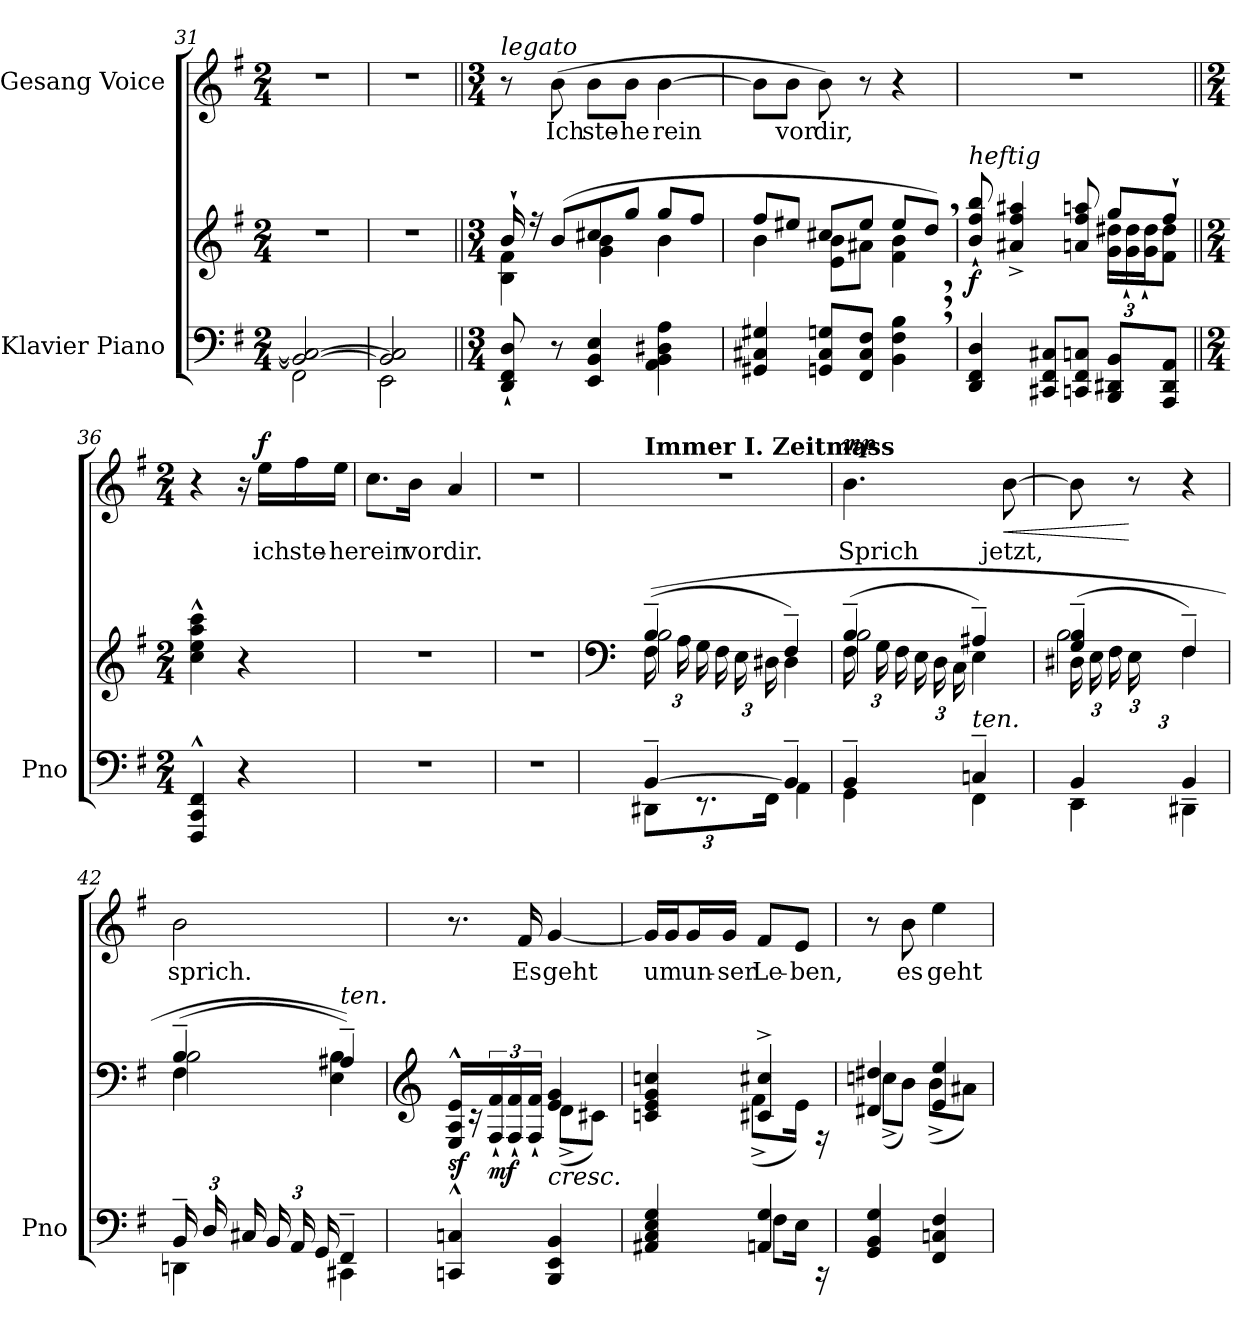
**kern	**kern	**dynam	**kern	**text	**dynam
*part2	*part2	*part2	*part1	*part1	*part1
*staff3	*staff2	*staff2/3	*staff1	*staff1	*staff1
*I"Klavier Piano	*	*	*I"Gesang Voice	*	*
*I'Pno	*	*	*	*	*
*clefF4	*clefG2	*	*clefG2	*	*
*k[f#]	*k[f#]	*	*k[f#]	*	*
*M2/4	*M2/4	*	*M2/4	*	*
=31	=31	=31	=31	=31	=31
*^	*	*	*	*	*
2BB-/_ 2C#/_	2FF#\	2r	.	2r	.	.
=32	=32	=32	=32	=32	=32	=32
2BB-/] 2C#/]	2EE\	2r	.	2r	.	.
*v	*v	*	*	*	*	*
=33||	=33||	=33||	=33||	=33||	=33||
*M3/4	*M3/4	*	*M3/4	*	*
*^	*^	*	*	*	*
!	!	!	!	!	!LO:TX:i:t=legato	!	!
*v	*v	*	*	*	*	*	*
8DD/` 8FF#/` 8D/`	16b`/	4B\ 4f#\	.	8r	.	.
.	16r	.	.	.	.	.
!	!	!	!LO:DY:b	!	!	!
!	!	!	!LO:DY:n=1:b	!	!	!
8r	(8b/L	.	mf other-dynamics	(8b\	Ich	.
4EE/ 4BB/ 4E/	8cc#X/	4g\ 4b\	.	8b\L	ste-	.
.	8gg/J	.	.	8b\J	-he	.
4AA\ 4BB\ 4D#X\ 4A\	8gg/L	4b\	.	[4b\	rein	.
.	8ff#/J	.	.	.	.	.
=34	=34	=34	=34	=34	=34	=34
4GG#X/ 4C#X/ 4G#X/	8ff#/L	4b\	.	8b\L]	.	.
.	8ee#X/J	.	.	8b\J	vor	.
8GGn/ 8C#/ 8Gn/L	8cc#X/L	8e\ 8b\L	.	8b\)	dir,	.
8FF#/ 8C#/ 8F#/J	8ee#/J	8a#X\J	.	8r	.	.
4BB\, 4F#\, 4B\,	8ee#/L	4f#\ 4b\	.	4r	.	.
.	8dd,/J)	.	.	.	.	.
=35	=35	=35	=35	=35	=35	=35
!	!LO:TX:i:t=heftig	!	!	!	!	!
!	!	!	!LO:DY:b	!	!	!
4DD/ 4FF#/ 4D/	8b/`> 8ff#/`> 8bb/`>	2ryy	f	2.r	.	.
.	4a#X/^> 4ff#/^> 4aa#X/^>	.	.	.	.	.
8CC#X/ 8FF#/ 8C#X/L	.	.	.	.	.	.
8CCn/ 8FF#/ 8Cn/J	8an/ 8ff#/ 8aan/	.	.	.	.	.
*	*	*Xbrackettup	*	*	*	*
8BBB/ 8DD#X/ 8BB/L	8gg/L	24g\ 24dd#X\LL	.	.	.	.
.	.	24g\`> 24dd#\`>	.	.	.	.
.	.	24g\`> 24dd#\`>J	.	.	.	.
8AAA/ 8DD#/ 8AA/J	8ff#`/J	8f#\ 8dd#\J	.	.	.	.
*	*v	*v	*	*	*	*
=36||	=36||	=36||	=36||	=36||	=36||
*M2/4	*M2/4	*	*M2/4	*	*
4FFF#/^^ 4CC/^^ 4FF#/^^	4cc\^^ 4ee\^^ 4aa\^^ 4ccc\^^	.	4r	.	.
4r	4r	.	16r	.	.
!	!	!	!	!	!LO:DY:a
.	.	.	16ee\LL	ich	f
.	.	.	16ff#\	ste-	.
.	.	.	16ee\JJ	-he	.
=37	=37	=37	=37	=37	=37
2r	2r	.	8.cc\L	rein	.
.	.	.	16b\Jk	vor	.
.	.	.	4a/	dir.	.
=38	=38	=38	=38	=38	=38
2r	2r	.	2r	.	.
=39	=39	=39	=39	=39	=39
*	*clefF4	*	*	*	*
*^	*	*	*	*	*
*	*Xbrackettup	*	*	*	*	*
*	*	*^	*	*	*	*
*	*	*	*^	*	*	*	*
!	!	!	!	!	!	!LO:TX:a:B:t=Immer I. Zeitmass	!	!
[4BB~/	12DD#X\L	((4B~/	24F#\LL	2B\	.	2r	.	.
.	.	.	24A\L	.	.	.	.	.
.	12.r	.	24G\	.	.	.	.	.
.	.	.	24F#\	.	.	.	.	.
.	.	.	24E\	.	.	.	.	.
.	24FF#\Jk	.	24D#X\JJ	.	.	.	.	.
4BB~/]	4AA\	4F#~/)	4D#\	.	.	.	.	.
=40	=40	=40	=40	=40	=40	=40	=40	=40
!	!	!	!	!	!	!	!	!LO:DY:a
4BB~/	4GG\	(4B~/	24F#\LL	2B\	.	4.b\	Sprich	mp
.	.	.	24G\L	.	.	.	.	.
.	.	.	24F#\	.	.	.	.	.
.	.	.	24E\	.	.	.	.	.
.	.	.	24D\	.	.	.	.	.
.	.	.	24C\JJ	.	.	.	.	.
!LO:TX:i:t=ten.	!	!	!	!	!	!	!	!
4Cn~/	4FF#\	4A#X~/)	4E\	.	.	.	.	.
!	!	!	!	!	!	!	!	!LO:HP:b
.	.	.	.	.	.	[8b\	jetzt,	<
=41	=41	=41	=41	=41	=41	=41	=41	=41
*	*^	*	*	*	*	*	*	*
6ryy	4BB~/	4EE\	(4G/~ 4B/~	24D#X\LL	2B\	.	8b\]	.	.
.	.	.	.	24E\L	.	.	.	.	.
.	.	.	.	24F#\	.	.	.	.	.
.	.	.	.	24E\	.	.	8r	.	[
24D/	.	.	.	12ryy	.	.	.	.	.
24C/JJ	.	.	.	.	.	.	.	.	.
4ryy	4BB~/	4DD#X\	4F#~/)	4F#\	.	.	4r	.	.
*	*v	*v	*	*	*	*	*	*	*
=42	=42	=42	=42	=42	=42	=42	=42	=42
24BB~/LL	4DDn\	(4B~/	4F#\	2B\	.	2b\	sprich.	.
24D/L	.	.	.	.	.	.	.	.
24C#X/	.	.	.	.	.	.	.	.
24BB/	.	.	.	.	.	.	.	.
24AA/	.	.	.	.	.	.	.	.
24GG/JJ	.	.	.	.	.	.	.	.
!	!	!LO:TX:i:t=ten.	!	!	!	!	!	!
4FF#~/	4CC#X\	4A#X~/))	4E\ 4B\	.	.	.	.	.
*v	*v	*	*	*	*	*	*	*
*	*v	*v	*v	*	*	*	*
=43	=43	=43	=43	=43	=43
*	*clefG2	*	*	*	*
*^	*^	*	*	*	*
!	!	!	!	!LO:DY:b	!	!	!
*v	*v	*	*	*	*	*	*
4CCn/^^ 4Cn/^^	16E/^^ 16A/^^ 16e/^^LL	4ryy	sf	8.r	.	.
.	16r	.	.	.	.	.
*	*brackettup	*	*	*	*	*
!	!	!	!LO:DY:b	!	!	!
.	24F#/`> 24f#/`>	.	mf	.	.	.
.	24F#/`> 24f#/`>	.	.	.	.	.
.	.	.	.	16f#/	Es	.
.	24F#/`> 24f#/`>JJ	.	.	.	.	.
!	!LO:TX:b:i:t=cresc.	!	!	!	!	!
4BBB/ 4EE/ 4BB/	4e/ 4g/	(8d^\L	.	[4g/	geht	.
.	.	8c#X\J)	.	.	.	.
=44	=44	=44	=44	=44	=44	=44
*^	*	*	*	*	*	*
4AA#X/ 4C/ 4E/ 4G/	4ryy	4cn/ 4e/ 4g/ 4ccn/	4ryy	.	16g/LL]	.	.
.	.	.	.	.	16g/J	um	.
.	.	.	.	.	16g/L	un-	.
.	.	.	.	.	16g/JJ	-ser	.
4AAn/ 4G/	8F#\L	4c#X/^ 4cc#X/^	(8f#^\L	.	8f#/L	Le-	.
.	16E\Jk	.	16e\Jk)	.	8e/J	-ben,	.
.	16r	.	16r	.	.	.	.
*v	*v	*	*	*	*	*	*
=45	=45	=45	=45	=45	=45	=45
4GG/ 4BB/ 4G/	4d#X/ 4dd#X/	(8ccn^\L	.	8r	.	.
.	.	8b\J)	.	8b\	es	.
4FF#/ 4Cn/ 4F#/	4e/ 4ee/	(8b^\L	.	4ee\	geht	.
.	.	8a#X\J)	.	.	.	.
*	*v	*v	*	*	*	*
=	=	=	=	=	=
*-	*-	*-	*-	*-	*-
